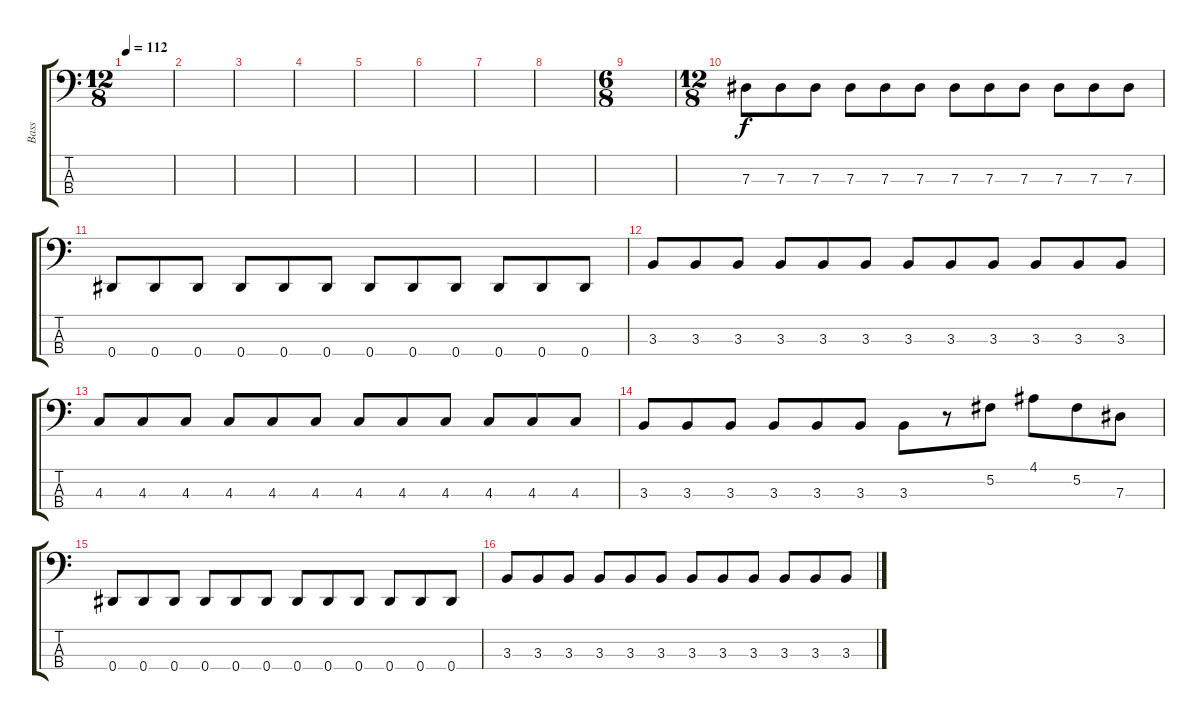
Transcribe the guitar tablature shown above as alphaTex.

\track ("Bass" "Bass") {instrument electricbassfinger}
\staff {score tabs}
\tuning (Gb2 Db2 Ab1 Eb1) {hide}
\ts (12 8)
\tempo 112
\clef f4
\ks c
|
|
|
|
|
|
|
|
\ts (6 8)
|
\ts (12 8)
7.3.8 7.3.8 7.3.8 7.3.8 7.3.8 7.3.8 7.3.8 7.3.8 7.3.8 7.3.8 7.3.8 7.3.8 |
0.4.8 0.4.8 0.4.8 0.4.8 0.4.8 0.4.8 0.4.8 0.4.8 0.4.8 0.4.8 0.4.8 0.4.8 |
3.3.8 3.3.8 3.3.8 3.3.8 3.3.8 3.3.8 3.3.8 3.3.8 3.3.8 3.3.8 3.3.8 3.3.8 |
4.3.8 4.3.8 4.3.8 4.3.8 4.3.8 4.3.8 4.3.8 4.3.8 4.3.8 4.3.8 4.3.8 4.3.8 |
3.3.8 3.3.8 3.3.8 3.3.8 3.3.8 3.3.8 3.3.8 r.8 5.2.8 4.1.8 5.2.8 7.3.8 |
0.4.8 0.4.8 0.4.8 0.4.8 0.4.8 0.4.8 0.4.8 0.4.8 0.4.8 0.4.8 0.4.8 0.4.8 |
3.3.8 3.3.8 3.3.8 3.3.8 3.3.8 3.3.8 3.3.8 3.3.8 3.3.8 3.3.8 3.3.8 3.3.8
